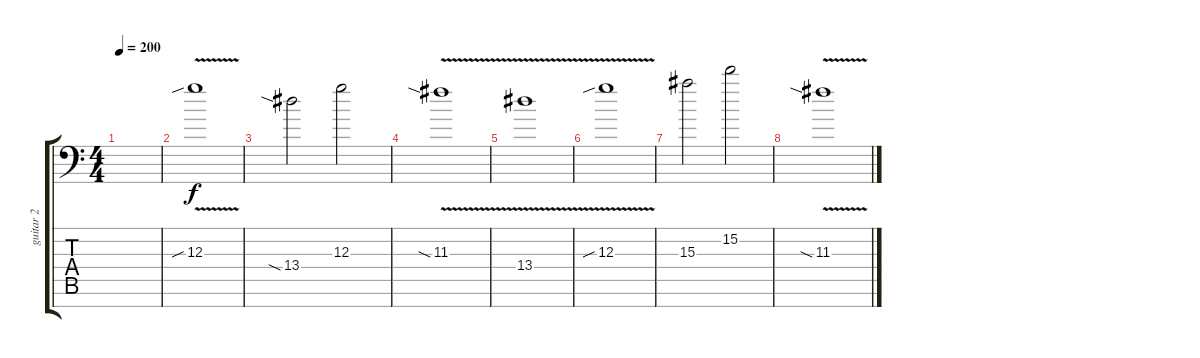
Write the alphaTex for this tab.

\track ("guitar 2" "guitar 2") {instrument distortionguitar}
\staff {score tabs}
\tuning (E4 B3 G3 D3 A2 E2 C-1) {hide}
\ts (4 4)
\tempo 200
\clef f4
\ks c
|
12.3{v sib}.1 |
13.4{sia}.2 12.3.2 |
11.3{v sia}.1 |
13.4{v}.1 |
12.3{v sib}.1 |
15.3.2 15.2.2 |
11.3{v sia}.1
